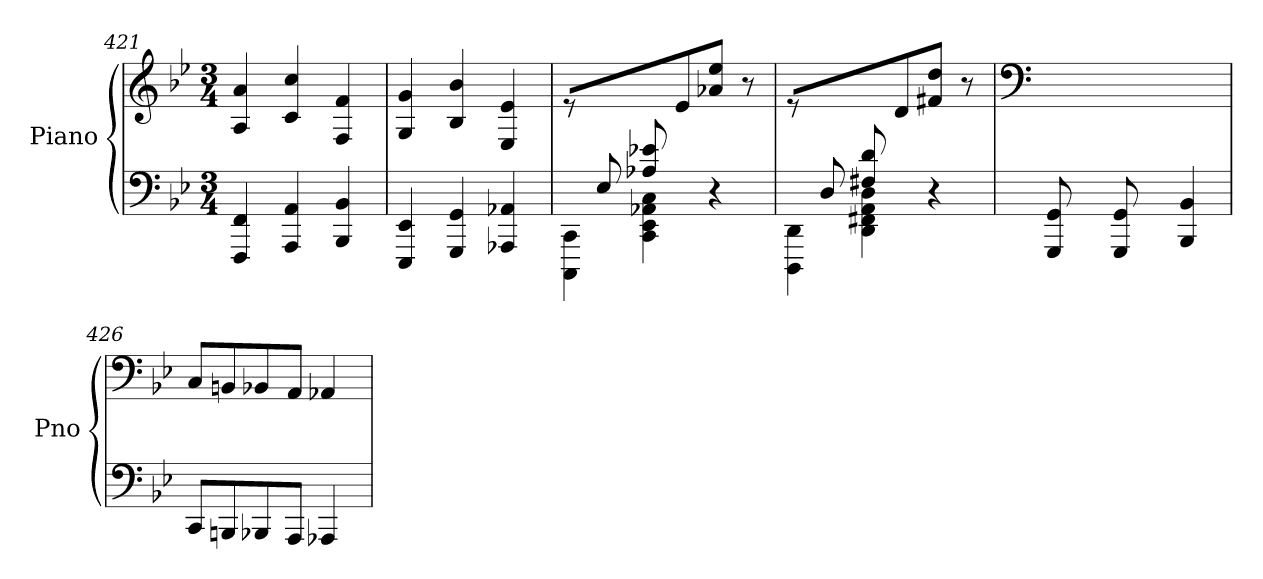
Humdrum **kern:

**kern	**kern
*part1	*part1
*staff2	*staff1
*I"Piano	*
*I'Pno	*
*clefF4	*clefG2
*k[b-e-]	*k[b-e-]
*B-:	*B-:
*M3/4	*M3/4
=421	=421
4FFF/ 4FF/	4A/ 4a/
4AAA/ 4AA/	4c/ 4cc/
4BBB-/ 4BB-/	4F/ 4f/
=422	=422
4EEE-/ 4EE-/	4G/ 4g/
4GGG/ 4GG/	4B-/ 4b-/
4AAA-X/ 4AA-X/	4E-/ 4e-/
=423	=423
*^	*
8ryy	4CCC\ 4CC\	8r
8E-/L	.	4ryy
8A-X/ 8e-X/	4CC\ 4EE-\ 4AA-X\ 4C\	.
4.ryy	.	8e-/
.	4r	8a-X/ 8ee-/J
.	.	8r
=424	=424	=424
8ryy	4DDD\ 4DD\	8r
8D/L	.	4ryy
8F#X/ 8d/	4DD\ 4FF#X\ 4AA\ 4D\	.
4.ryy	.	8d/
.	4r	8f#X/ 8dd/J
.	.	8r
*v	*v	*
=425	=425
*	*clefF4
*	*^
8GGG/ 8GG/L	2.ryy	8ryy
8ryy	.	8BB-\ 8B-\
8GGG/ 8GG/	.	8ryy
8ryy	.	8AA\ 8A\J
4BBB-/ 4BB-/	.	4ryy
*	*v	*v
=426	=426
8CC/L	8C/L
8BBBn/	8BBn/
8BBB-X/	8BB-X/
8AAA/J	8AA/J
4AAA-X/	4AA-X/
=	=
*-	*-
